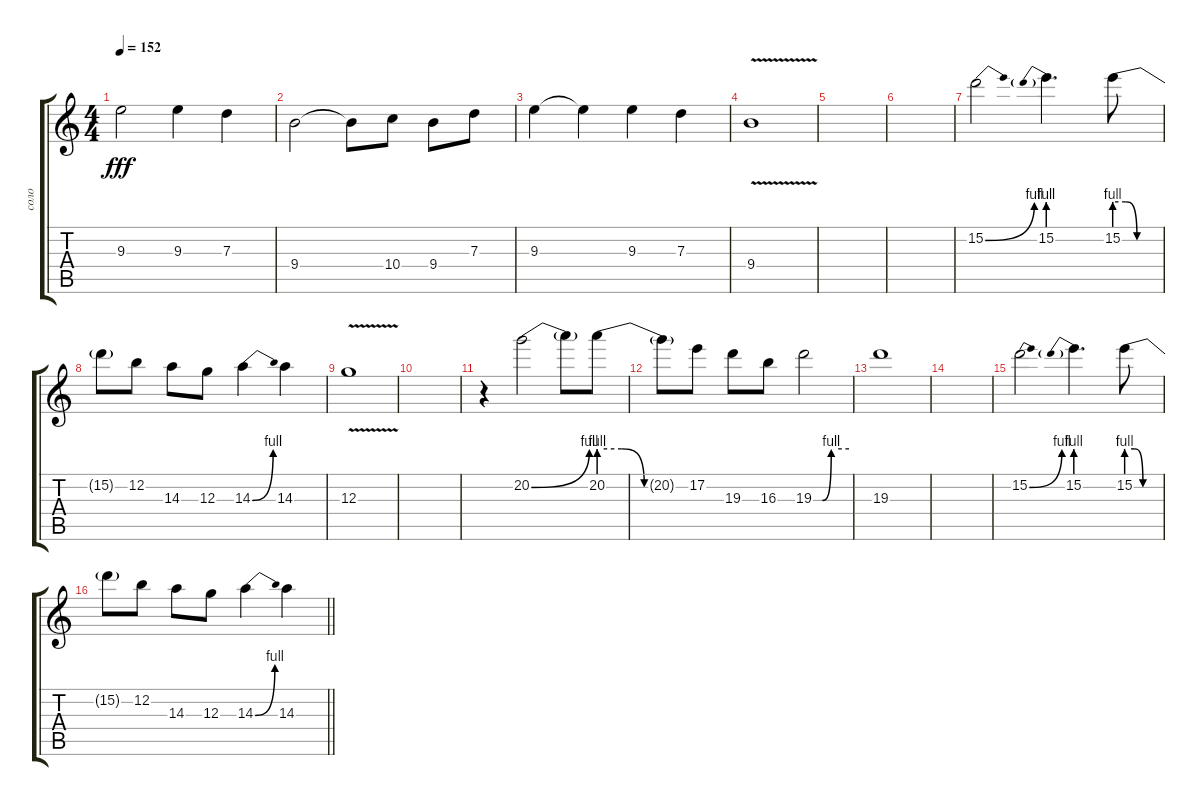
\track ("соло" "соло") {instrument distortionguitar}
\staff {score tabs}
\tuning (E4 B3 G3 D3 A2 E2) {hide}
\ts (4 4)
\tempo 152
\clef g2
\ks c
9.3.2{dy fff} 9.3.4 7.3.4 |
9.4.2 9.4{t}.8 10.4.8 9.4.8 7.3.8 |
9.3.4 9.3{t}.4 9.3.4 7.3.4 |
9.4{v}.1 |
|
|
15.2{be (bend 0 0 60 4)}.2 15.2{be (prebend 0 4 60 4)}.4{d} 15.2{be (custom 0 4 15 4 30 0 60 0)}.8 |
15.2{t}.8 12.2.8 14.3.8 12.3.8 14.3{be (bend 0 0 60 4)}.4 14.3.4 |
12.3{v}.1 |
|
r.4 20.2{be (bend 0 0 60 4)}.2 20.2{t}.8 20.2{be (custom 0 4 15 4 30 0 60 0)}.8 |
20.2{t}.8 17.2.8 19.3.8 16.3.8 19.3{be (custom 0 0 15 0 30 4 60 4)}.2 |
19.3.1 |
|
15.2{be (bend 0 0 60 4)}.2 15.2{be (prebend 0 4 60 4)}.4{d} 15.2{be (custom 0 4 15 4 30 0 60 0)}.8 |
\barLineRight lightlight
15.2{t}.8 12.2.8 14.3.8 12.3.8 14.3{be (bend 0 0 60 4)}.4 14.3.4
